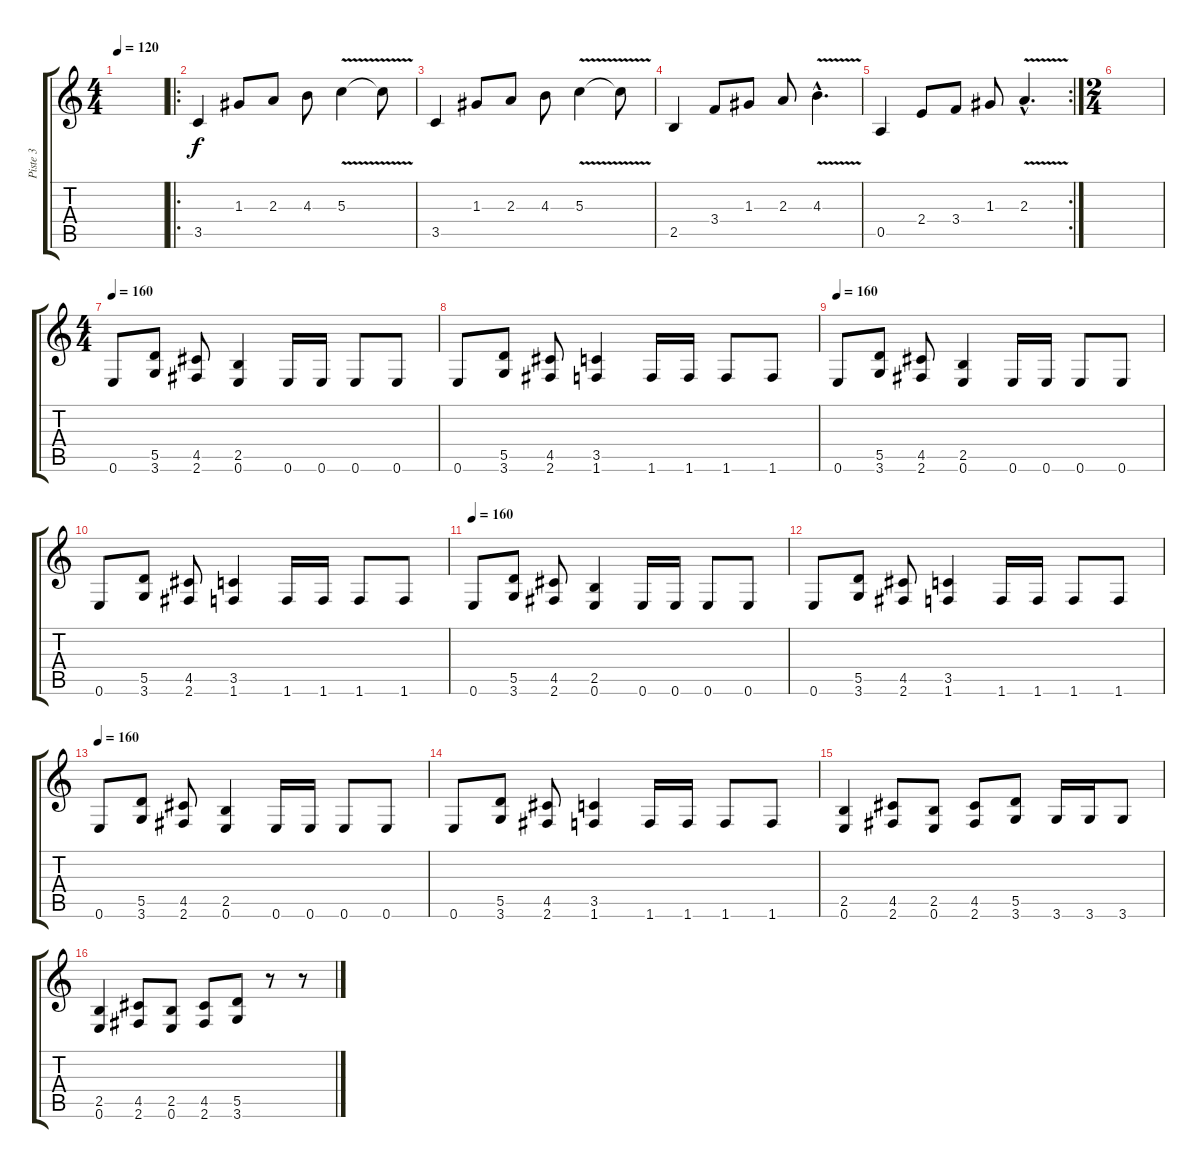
\track ("Piste 3" "Piste 3") {instrument distortionguitar}
\staff {score tabs}
\tuning (E4 B3 G3 D3 A2 E2) {hide}
\ts (4 4)
\tempo 120
\clef g2
\ks c
|
\ro
3.5.4 1.3.8 2.3.8 4.3.8 5.3{v}.4 5.3{t}.8 |
3.5.4 1.3.8 2.3.8 4.3.8 5.3{v}.4 5.3{t}.8 |
2.5.4 3.4.8 1.3.8 2.3.8 4.3{v hac}.4{d} |
\rc 2
0.5.4 2.4.8 3.4.8 1.3.8 2.3{v hac}.4{d} |
\ts (2 4)
|
\ts (4 4)
\tempo 160
0.6.8 (5.5 3.6).8 (4.5 2.6).8 (2.5 0.6).4 0.6.16 0.6.16 0.6.8 0.6.8 |
0.6.8 (5.5 3.6).8 (4.5 2.6).8 (3.5 1.6).4 1.6.16 1.6.16 1.6.8 1.6.8 |
\tempo 160
0.6.8 (5.5 3.6).8 (4.5 2.6).8 (2.5 0.6).4 0.6.16 0.6.16 0.6.8 0.6.8 |
0.6.8 (5.5 3.6).8 (4.5 2.6).8 (3.5 1.6).4 1.6.16 1.6.16 1.6.8 1.6.8 |
\tempo 160
0.6.8 (5.5 3.6).8 (4.5 2.6).8 (2.5 0.6).4 0.6.16 0.6.16 0.6.8 0.6.8 |
0.6.8 (5.5 3.6).8 (4.5 2.6).8 (3.5 1.6).4 1.6.16 1.6.16 1.6.8 1.6.8 |
\tempo 160
0.6.8 (5.5 3.6).8 (4.5 2.6).8 (2.5 0.6).4 0.6.16 0.6.16 0.6.8 0.6.8 |
0.6.8 (5.5 3.6).8 (4.5 2.6).8 (3.5 1.6).4 1.6.16 1.6.16 1.6.8 1.6.8 |
(2.5 0.6).4 (4.5 2.6).8 (2.5 0.6).8 (4.5 2.6).8 (5.5 3.6).8 3.6.16 3.6.16 3.6.8 |
(2.5 0.6).4 (4.5 2.6).8 (2.5 0.6).8 (4.5 2.6).8 (5.5 3.6).8 r.8 r.8
